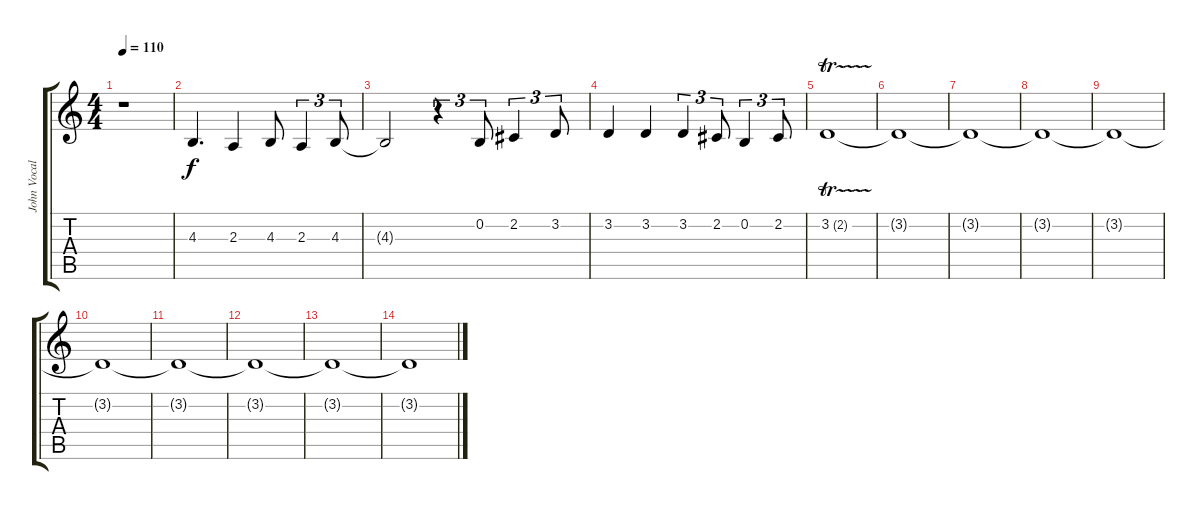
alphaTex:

\track ("John Vocals" "John Vocal") {instrument clarinet}
\staff {score tabs}
\tuning (E4 B3 G3 D3 A2 E2) {hide}
\ts (4 4)
\tempo 110
\clef g2
\ks c
r.1{dy fff} |
4.3.4{d dy f volume 12 instrument whistle} 2.3.4 4.3.8 2.3.4{tu (3 2)} 4.3.8{tu (3 2)} |
4.3{t}.2 r.4{tu (3 2)} 0.2.8{tu (3 2)} 2.2.4{tu (3 2)} 3.2.8{tu (3 2)} |
3.2.4 3.2.4 3.2.4{tu (3 2)} 2.2.8{tu (3 2)} 0.2.4{tu (3 2)} 2.2.8{tu (3 2)} |
3.2{tr (2 16)}.1 |
3.2{t}.1 |
3.2{t}.1 |
3.2{t}.1 |
3.2{t}.1 |
3.2{t}.1 |
3.2{t}.1 |
3.2{t}.1 |
3.2{t}.1 |
3.2{t}.1
